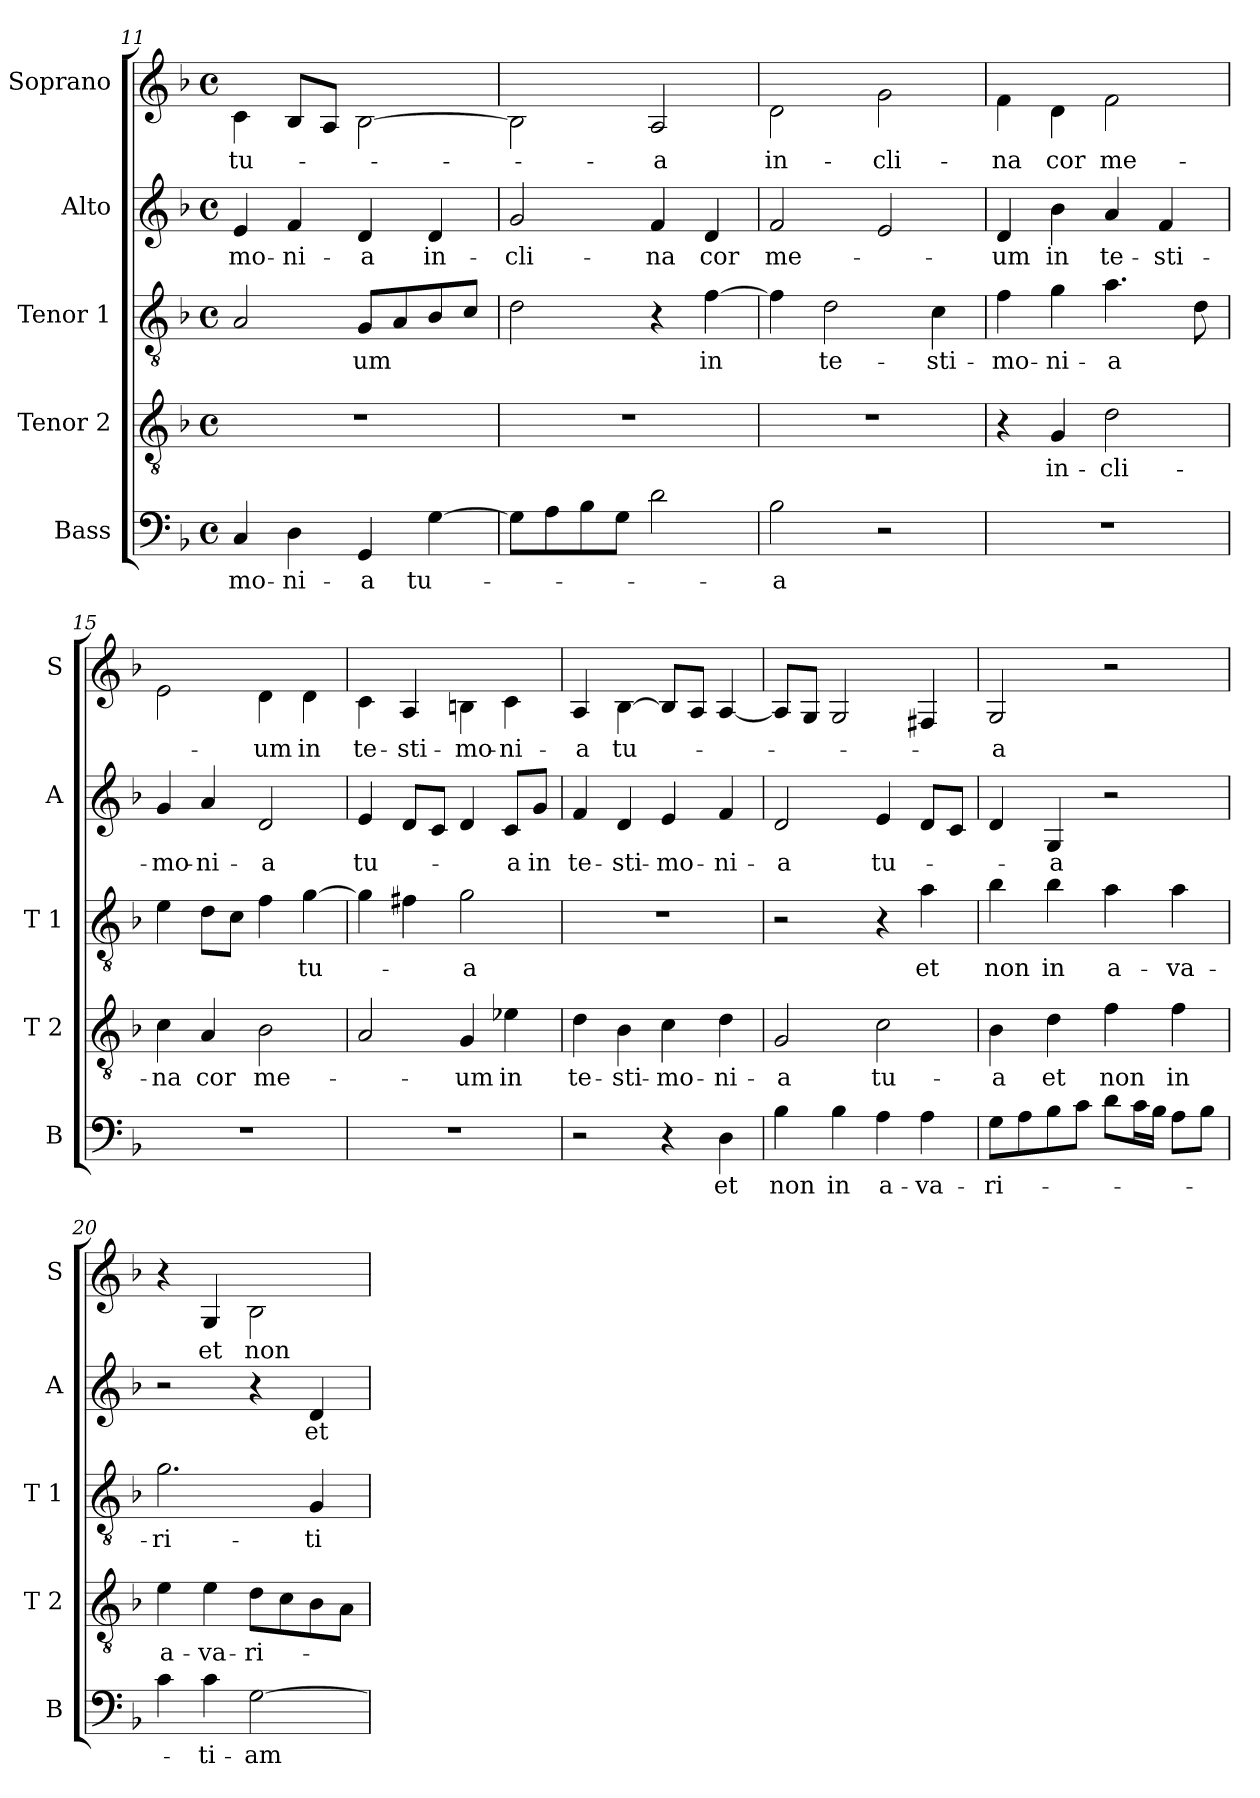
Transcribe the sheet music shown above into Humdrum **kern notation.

**kern	**text	**kern	**text	**kern	**text	**kern	**text	**kern	**text
*part5	*part5	*part4	*part4	*part3	*part3	*part2	*part2	*part1	*part1
*staff5	*staff5	*staff4	*staff4	*staff3	*staff3	*staff2	*staff2	*staff1	*staff1
*I"Bass	*	*I"Tenor 2	*	*I"Tenor 1	*	*I"Alto	*	*I"Soprano	*
*I'B	*	*I'T 2	*	*I'T 1	*	*I'A	*	*I'S	*
*clefF4	*	*clefGv2	*	*clefGv2	*	*clefG2	*	*clefG2	*
*	*	*	*	*	*	*	*	*ITrd-7c-12	*
*k[b-]	*	*k[b-]	*	*k[b-]	*	*k[b-]	*	*k[b-]	*
*d:	*	*d:	*	*d:	*	*d:	*	*d:	*
*M4/4	*	*M4/4	*	*M4/4	*	*M4/4	*	*M4/4	*
*met(c)	*	*met(c)	*	*met(c)	*	*met(c)	*	*met(c)	*
=11	=11	=11	=11	=11	=11	=11	=11	=11	=11
4C/	-mo-	1r	.	2A/	.	4e/	-mo-	4cc\	tu-
4D\	-ni-	.	.	.	.	4f/	-ni-	8b-/L	.
.	.	.	.	.	.	.	.	8a/J	.
4GG/	-a	.	.	8G/L	-um	4d/	-a	[2b-\	.
.	.	.	.	8A/	.	.	.	.	.
[4G\	tu-	.	.	8B-/	.	4d/	in-	.	.
.	.	.	.	8c/J	.	.	.	.	.
=12	=12	=12	=12	=12	=12	=12	=12	=12	=12
8G\L]	.	1r	.	2d\	.	2g/	-cli-	2b-\]	.
8A\	.	.	.	.	.	.	.	.	.
8B-\	.	.	.	.	.	.	.	.	.
8G\J	.	.	.	.	.	.	.	.	.
2d\	.	.	.	4r	.	4f/	-na	2a/	-a
.	.	.	.	[4f\	in	4d/	cor	.	.
!!LO:LB:g=z
=13	=13	=13	=13	=13	=13	=13	=13	=13	=13
2B-\	-a	1r	.	4f\]	.	2f/	me-	2dd\	in-
.	.	.	.	2d\	te-	.	.	.	.
2r	.	.	.	.	.	2e/	.	2gg\	-cli-
.	.	.	.	4c\	-sti-	.	.	.	.
=14	=14	=14	=14	=14	=14	=14	=14	=14	=14
1r	.	4r	.	4f\	-mo-	4d/	-um	4ff\	-na
.	.	4G/	in-	4g\	-ni-	4b-\	in	4dd\	cor
.	.	2d\	-cli-	4.a\	-a	4a/	te-	2ff\	me-
.	.	.	.	.	.	4f/	-sti-	.	.
.	.	.	.	8d\	.	.	.	.	.
=15	=15	=15	=15	=15	=15	=15	=15	=15	=15
1r	.	4c\	-na	4e\	.	4g/	-mo-	2ee\	.
.	.	4A/	cor	8d\L	.	4a/	-ni-	.	.
.	.	.	.	8c\J	.	.	.	.	.
.	.	2B-\	me-	4f\	.	2d/	-a	4dd\	-um
.	.	.	.	[4g\	tu-	.	.	4dd\	in
=16	=16	=16	=16	=16	=16	=16	=16	=16	=16
1r	.	2A/	.	4g\]	.	4e/	tu-	4cc\	te-
.	.	.	.	4f#X\	.	8d/L	.	4a/	-sti-
.	.	.	.	.	.	8c/J	.	.	.
.	.	4G/	-um	2g\	-a	4d/	.	4bn\	-mo-
.	.	4e-X\	in	.	.	8c/L	-a	4cc\	-ni-
.	.	.	.	.	.	8g/J	in	.	.
=17	=17	=17	=17	=17	=17	=17	=17	=17	=17
2r	.	4d\	te-	1r	.	4f/	te-	4a/	-a
.	.	4B-\	-sti-	.	.	4d/	-sti-	[4b-\	tu-
4r	.	4c\	-mo-	.	.	4e/	-mo-	8b-/L]	.
.	.	.	.	.	.	.	.	8a/J	.
4D\	et	4d\	-ni-	.	.	4f/	-ni-	[4a/	.
!!LO:PB:g=z
=18	=18	=18	=18	=18	=18	=18	=18	=18	=18
4B-\	non	2G/	-a	2r	.	2d/	-a	8a/L]	.
.	.	.	.	.	.	.	.	8g/J	.
4B-\	in	.	.	.	.	.	.	2g/	.
4A\	a-	2c\	tu-	4r	.	4e/	tu-	.	.
4A\	-va-	.	.	4a\	et	8d/L	.	4f#X/	.
.	.	.	.	.	.	8c/J	.	.	.
=19	=19	=19	=19	=19	=19	=19	=19	=19	=19
8G\L	-ri-	4B-\	-a	4b-\	non	4d/	.	2g/	-a
8A\	.	.	.	.	.	.	.	.	.
8B-\	.	4d\	et	4b-\	in	4G/	-a	.	.
8c\J	.	.	.	.	.	.	.	.	.
8d\L	.	4f\	non	4a\	a-	2r	.	2r	.
16c\L	.	.	.	.	.	.	.	.	.
16B-\JJ	.	.	.	.	.	.	.	.	.
8A\L	.	4f\	in	4a\	-va-	.	.	.	.
8B-\J	.	.	.	.	.	.	.	.	.
=20	=20	=20	=20	=20	=20	=20	=20	=20	=20
4c\	.	4e\	a-	2.g\	-ri-	2r	.	4r	.
4c\	-ti-	4e\	-va-	.	.	.	.	4g/	et
[2G\	-am	8d\L	-ri-	.	.	4r	.	2b-\	non
.	.	8c\	.	.	.	.	.	.	.
.	.	8B-\	.	4G/	-ti-	4d/	et	.	.
.	.	8A\J	.	.	.	.	.	.	.
=	=	=	=	=	=	=	=	=	=
*-	*-	*-	*-	*-	*-	*-	*-	*-	*-
